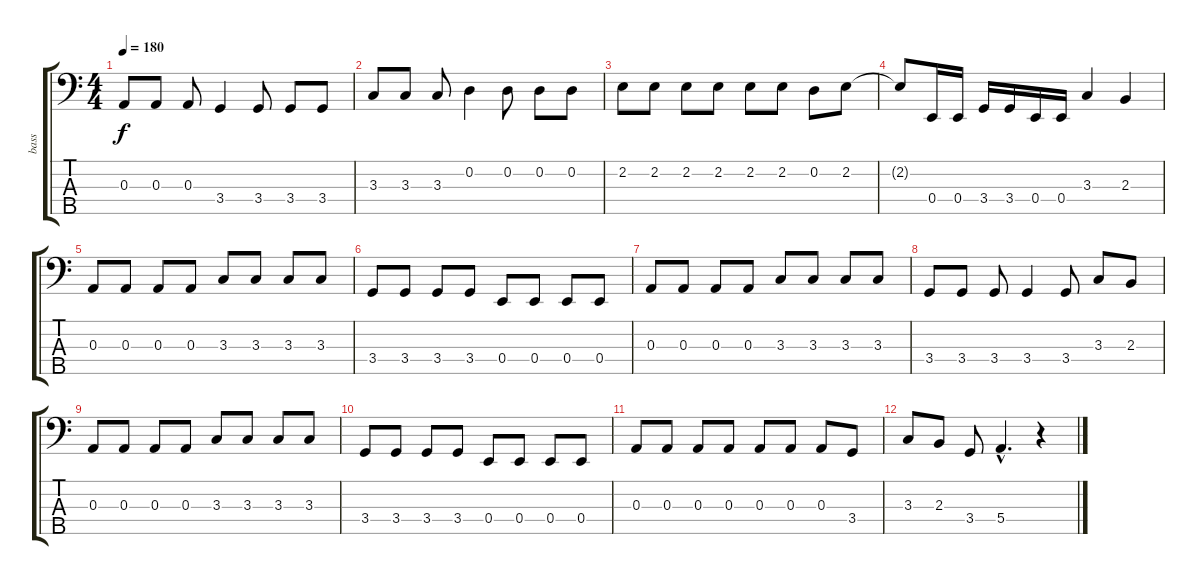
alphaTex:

\track ("bass" "bass") {instrument electricbassfinger}
\staff {score tabs}
\tuning (G2 D2 A1 E1 B0) {hide}
\ts (4 4)
\tempo 180
\clef f4
\ks c
0.3.8{dy f} 0.3.8 0.3.8 3.4.4 3.4.8 3.4.8 3.4.8 |
3.3.8 3.3.8 3.3.8 0.2.4 0.2.8 0.2.8 0.2.8 |
2.2.8 2.2.8 2.2.8 2.2.8 2.2.8 2.2.8 0.2.8 2.2.8 |
2.2{t}.8 0.4.16 0.4.16 3.4.16 3.4.16 0.4.16 0.4.16 3.3.4 2.3.4 |
0.3.8 0.3.8 0.3.8 0.3.8 3.3.8 3.3.8 3.3.8 3.3.8 |
3.4.8 3.4.8 3.4.8 3.4.8 0.4.8 0.4.8 0.4.8 0.4.8 |
0.3.8 0.3.8 0.3.8 0.3.8 3.3.8 3.3.8 3.3.8 3.3.8 |
3.4.8 3.4.8 3.4.8 3.4.4 3.4.8 3.3.8 2.3.8 |
0.3.8 0.3.8 0.3.8 0.3.8 3.3.8 3.3.8 3.3.8 3.3.8 |
3.4.8 3.4.8 3.4.8 3.4.8 0.4.8 0.4.8 0.4.8 0.4.8 |
0.3.8 0.3.8 0.3.8 0.3.8 0.3.8 0.3.8 0.3.8 3.4.8 |
3.3.8 2.3.8 3.4.8 5.4{hac}.4{d} r.4
